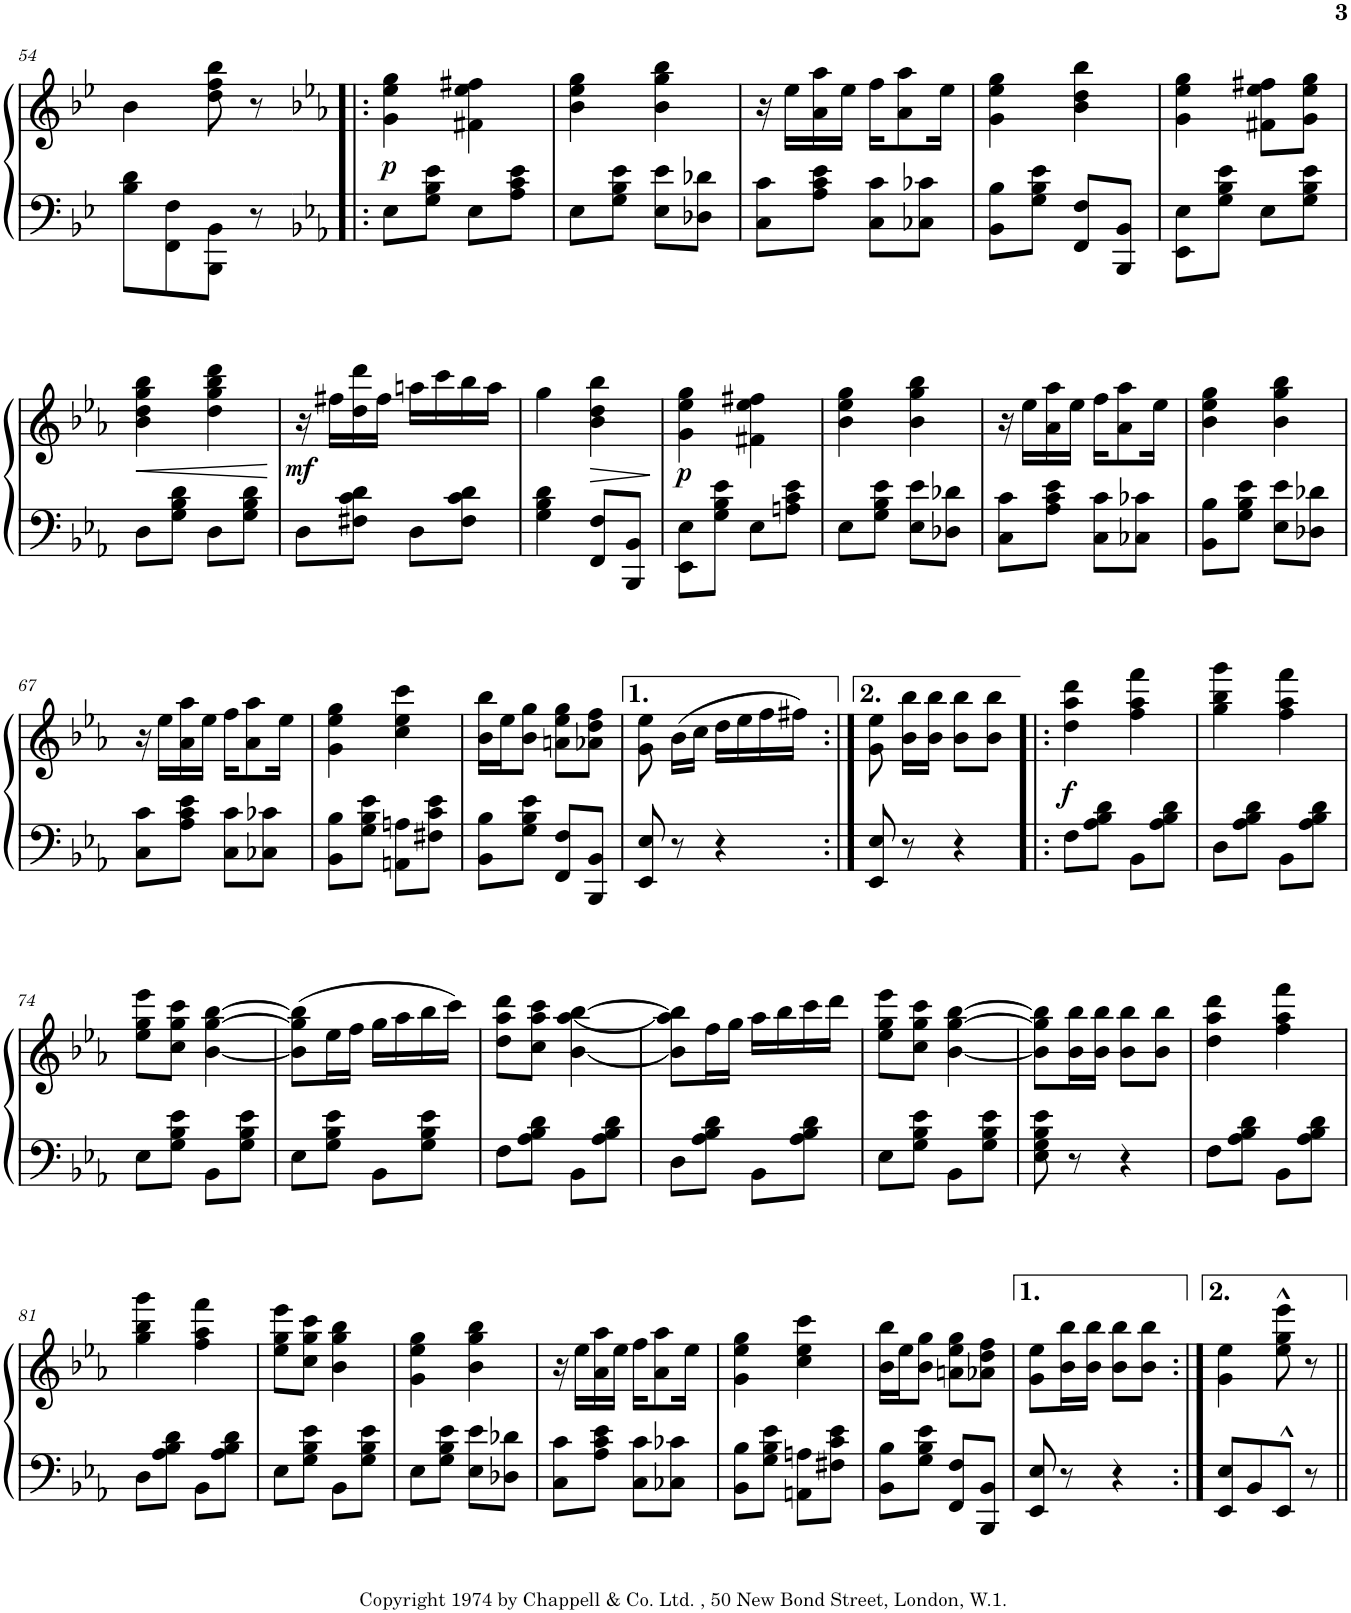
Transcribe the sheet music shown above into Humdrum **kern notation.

**kern	**kern	**dynam
*part1	*part1	*part1
*staff2	*staff1	*staff1/2
*I"Upright Piano	*	*
*I'Pno.	*	*
!!LO:PB:g=z
*clefF4	*clefG2	*
*k[b-e-]	*k[b-e-]	*
*M2/4	*M2/4	*
=54	=54	=54
8B-\ 8d\L	4b-\	.
8FF\ 8F\	.	.
8BBB-\ 8BB-\J	8dd\ 8ff\ 8bb-\	.
8r	8r	.
=55!|:	=55!|:	=55!|:
*k[b-e-a-]	*k[b-e-a-]	*
!	!	!LO:DY:b
8E-\L	4g\ 4ee-\ 4gg\	p
8G\ 8B-\ 8e-\J	.	.
8E-\L	4f#X\ 4ee-\ 4ff#X\	.
8A-\ 8c\ 8e-\J	.	.
=56	=56	=56
8E-\L	4b-\ 4ee-\ 4gg\	.
8G\ 8B-\ 8e-\J	.	.
8E-\ 8e-\L	4b-\ 4gg\ 4bb-\	.
8D-X\ 8d-X\J	.	.
=57	=57	=57
8C\ 8c\L	16r	.
.	16ee-\LL	.
8A-\ 8c\ 8e-\J	16a-\ 16aa-\	.
.	16ee-\JJ	.
8C\ 8c\L	16ff\KL	.
.	8a-\ 8aa-\	.
8C-X\ 8c-X\J	.	.
.	16ee-\Jk	.
=58	=58	=58
8BB-\ 8B-\L	4g\ 4ee-\ 4gg\	.
8G\ 8B-\ 8e-\J	.	.
8FF/ 8F/L	4b-\ 4dd\ 4bb-\	.
8BBB-/ 8BB-/J	.	.
=59	=59	=59
8EE-\ 8E-\L	4g\ 4ee-\ 4gg\	.
8G\ 8B-\ 8e-\J	.	.
8E-\L	8f#X\ 8ee-\ 8ff#X\L	.
8G\ 8B-\ 8e-\J	8g\ 8ee-\ 8gg\J	.
!!LO:LB:g=z
=60	=60	=60
!	!	!LO:HP:b
8D\L	4b-\ 4dd\ 4gg\ 4bb-\	<
8G\ 8B-\ 8d\J	.	.
8D\L	4dd\ 4gg\ 4bb-\ 4ddd\	.
8G\ 8B-\ 8d\J	.	.
.	.	[
=61	=61	=61
!	!	!LO:DY:b
8D\L	16r	mf
.	16ff#X\LL	.
8F#X\ 8c\ 8d\J	16dd\ 16ddd\	.
.	16ff#\JJ	.
8D\L	16aan\LL	.
.	16ccc\	.
8F#\ 8c\ 8d\J	16bb-\	.
.	16aa\JJ	.
=62	=62	=62
4G\ 4B-\ 4d\	4gg\	.
!	!	!LO:HP:b
8FF/ 8F/L	4b-\ 4dd\ 4bb-\	>
8BBB-/ 8BB-/J	.	.
.	.	]
=63	=63	=63
!	!	!LO:DY:b
8EE-\ 8E-\L	4g\ 4ee-\ 4gg\	p
8G\ 8B-\ 8e-\J	.	.
8E-\L	4f#X\ 4ee-\ 4ff#X\	.
8An\ 8c\ 8e-\J	.	.
=64	=64	=64
8E-\L	4b-\ 4ee-\ 4gg\	.
8G\ 8B-\ 8e-\J	.	.
8E-\ 8e-\L	4b-\ 4gg\ 4bb-\	.
8D-X\ 8d-X\J	.	.
=65	=65	=65
8C\ 8c\L	16r	.
.	16ee-\LL	.
8A-\ 8c\ 8e-\J	16a-\ 16aa-\	.
.	16ee-\JJ	.
8C\ 8c\L	16ff\KL	.
.	8a-\ 8aa-\	.
8C-X\ 8c-X\J	.	.
.	16ee-\Jk	.
=66	=66	=66
8BB-\ 8B-\L	4b-\ 4ee-\ 4gg\	.
8G\ 8B-\ 8e-\J	.	.
8E-\ 8e-\L	4b-\ 4gg\ 4bb-\	.
8D-X\ 8d-X\J	.	.
!!LO:LB:g=z
=67	=67	=67
8C\ 8c\L	16r	.
.	16ee-\LL	.
8A-\ 8c\ 8e-\J	16a-\ 16aa-\	.
.	16ee-\JJ	.
8C\ 8c\L	16ff\KL	.
.	8a-\ 8aa-\	.
8C-X\ 8c-X\J	.	.
.	16ee-\Jk	.
=68	=68	=68
8BB-\ 8B-\L	4g\ 4ee-\ 4gg\	.
8G\ 8B-\ 8e-\J	.	.
8AAn\ 8An\L	4cc\ 4ee-\ 4ccc\	.
8F#X\ 8c\ 8e-\J	.	.
=69	=69	=69
8BB-\ 8B-\L	16b-\ 16bb-\LL	.
.	16ee-\J	.
8G\ 8B-\ 8e-\J	8b-\ 8gg\J	.
8FF/ 8F/L	8an\ 8ee-\ 8gg\L	.
8BBB-/ 8BB-/J	8a-X\ 8dd\ 8ff\J	.
=70	=70	=70
8EE-/ 8E-/	8g\ 8ee-\	.
8r	(16b-\LL	.
.	16cc\JJ	.
4r	16dd\LL	.
.	16ee-\	.
.	16ff\	.
.	16ff#X\JJ)	.
=71:|!	=71:|!	=71:|!
8EE-/ 8E-/	8g\ 8ee-\	.
8r	16b-\ 16bb-\LL	.
.	16b-\ 16bb-\JJ	.
4r	8b-\ 8bb-\L	.
.	8b-\ 8bb-\J	.
=72!|:	=72!|:	=72!|:
!	!	!LO:DY:b
8F\L	4dd\ 4aa-\ 4ddd\	f
8A-\ 8B-\ 8d\J	.	.
8BB-\L	4ff\ 4aa-\ 4fff\	.
8A-\ 8B-\ 8d\J	.	.
=73	=73	=73
8D\L	4gg\ 4bb-\ 4ggg\	.
8A-\ 8B-\ 8d\J	.	.
8BB-\L	4ff\ 4aa-\ 4fff\	.
8A-\ 8B-\ 8d\J	.	.
!!LO:LB:g=z
=74	=74	=74
8E-\L	8ee-\ 8gg\ 8eee-\L	.
8G\ 8B-\ 8e-\J	8cc\ 8gg\ 8ccc\J	.
8BB-\L	[4b-\ [4gg\ [4bb-\	.
8G\ 8B-\ 8e-\J	.	.
=75	=75	=75
8E-\L	(8b-\] 8gg\] 8bb-\]L	.
8G\ 8B-\ 8e-\J	16ee-\L	.
.	16ff\JJ	.
8BB-\L	16gg\LL	.
.	16aa-\	.
8G\ 8B-\ 8e-\J	16bb-\	.
.	16ccc\JJ)	.
=76	=76	=76
8F\L	8dd\ 8aa-\ 8ddd\L	.
8A-\ 8B-\ 8d\J	8cc\ 8aa-\ 8ccc\J	.
8BB-\L	[4b-\ [4aa-\ [4bb-\	.
8A-\ 8B-\ 8d\J	.	.
=77	=77	=77
8D\L	8b-\] 8aa-\] 8bb-\]L	.
8A-\ 8B-\ 8d\J	16ff\L	.
.	16gg\JJ	.
8BB-\L	16aa-\LL	.
.	16bb-\	.
8A-\ 8B-\ 8d\J	16ccc\	.
.	16ddd\JJ	.
=78	=78	=78
8E-\L	8ee-\ 8gg\ 8eee-\L	.
8G\ 8B-\ 8e-\J	8cc\ 8gg\ 8ccc\J	.
8BB-\L	[4b-\ [4gg\ [4bb-\	.
8G\ 8B-\ 8e-\J	.	.
=79	=79	=79
8E-\ 8G\ 8B-\ 8e-\	8b-\] 8gg\] 8bb-\]L	.
8r	16b-\ 16bb-\L	.
.	16b-\ 16bb-\JJ	.
4r	8b-\ 8bb-\L	.
.	8b-\ 8bb-\J	.
=80	=80	=80
8F\L	4dd\ 4aa-\ 4ddd\	.
8A-\ 8B-\ 8d\J	.	.
8BB-\L	4ff\ 4aa-\ 4fff\	.
8A-\ 8B-\ 8d\J	.	.
!!LO:LB:g=z
=81	=81	=81
8D\L	4gg\ 4bb-\ 4ggg\	.
8A-\ 8B-\ 8d\J	.	.
8BB-\L	4ff\ 4aa-\ 4fff\	.
8A-\ 8B-\ 8d\J	.	.
=82	=82	=82
8E-\L	8ee-\ 8gg\ 8eee-\L	.
8G\ 8B-\ 8e-\J	8cc\ 8gg\ 8ccc\J	.
8BB-\L	4b-\ 4gg\ 4bb-\	.
8G\ 8B-\ 8e-\J	.	.
=83	=83	=83
8E-\L	4g\ 4ee-\ 4gg\	.
8G\ 8B-\ 8e-\J	.	.
8E-\ 8e-\L	4b-\ 4gg\ 4bb-\	.
8D-X\ 8d-X\J	.	.
=84	=84	=84
8C\ 8c\L	16r	.
.	16ee-\LL	.
8A-\ 8c\ 8e-\J	16a-\ 16aa-\	.
.	16ee-\JJ	.
8C\ 8c\L	16ff\KL	.
.	8a-\ 8aa-\	.
8C-X\ 8c-X\J	.	.
.	16ee-\Jk	.
=85	=85	=85
8BB-\ 8B-\L	4g\ 4ee-\ 4gg\	.
8G\ 8B-\ 8e-\J	.	.
8AAn\ 8An\L	4cc\ 4ee-\ 4ccc\	.
8F#X\ 8c\ 8e-\J	.	.
=86	=86	=86
8BB-\ 8B-\L	16b-\ 16bb-\LL	.
.	16ee-\J	.
8G\ 8B-\ 8e-\J	8b-\ 8gg\J	.
8FF/ 8F/L	8an\ 8ee-\ 8gg\L	.
8BBB-/ 8BB-/J	8a-X\ 8dd\ 8ff\J	.
=87	=87	=87
8EE-/ 8E-/	8g\ 8ee-\L	.
8r	16b-\ 16bb-\L	.
.	16b-\ 16bb-\JJ	.
4r	8b-\ 8bb-\L	.
.	8b-\ 8bb-\J	.
=88:|!	=88:|!	=88:|!
8EE-/ 8E-/L	4g\ 4ee-\	.
8BB-/	.	.
8EE-^^/J	8ee-\^^ 8gg\^^ 8eee-\^^	.
8r	8r	.
=||	=||	=||
*-	*-	*-
